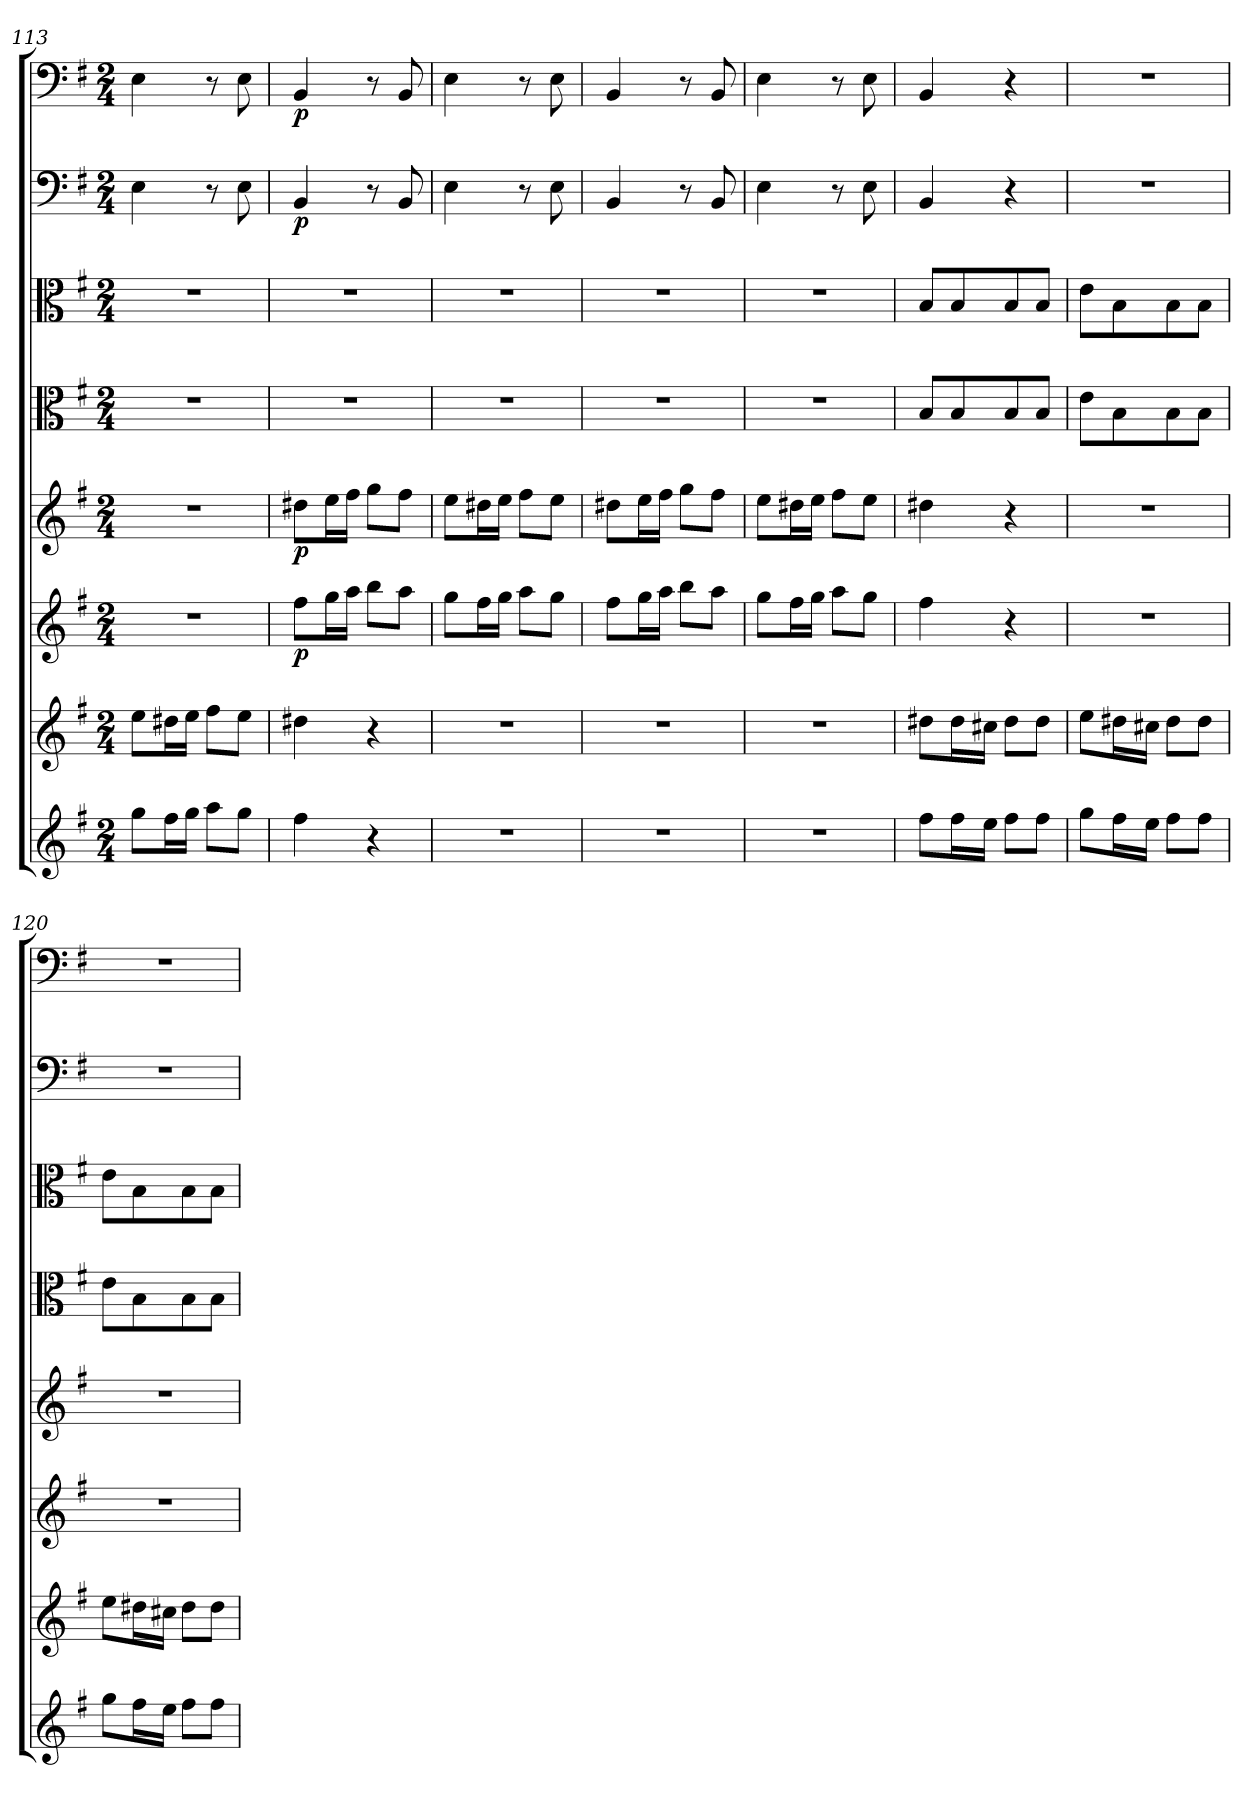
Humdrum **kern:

**kern	**kern	**kern	**dynam	**kern	**dynam	**kern	**kern	**kern	**dynam	**kern	**dynam
*part8	*part7	*part6	*part6	*part5	*part5	*part4	*part3	*part2	*part2	*part1	*part1
*staff8	*staff7	*staff6	*staff6	*staff5	*staff5	*staff4	*staff3	*staff2	*staff2	*staff1	*staff1
*clefG2	*clefG2	*clefG2	*	*clefG2	*	*clefC3	*clefC3	*clefF4	*	*clefF4	*
*k[f#]	*k[f#]	*k[f#]	*	*k[f#]	*	*k[f#]	*k[f#]	*k[f#]	*	*k[f#]	*
*e:	*e:	*e:	*	*e:	*	*e:	*e:	*e:	*	*e:	*
*M2/4	*M2/4	*M2/4	*	*M2/4	*	*M2/4	*M2/4	*M2/4	*	*M2/4	*
=113	=113	=113	=113	=113	=113	=113	=113	=113	=113	=113	=113
8gg\L	8ee\L	2r	.	2r	.	2r	2r	4E\	.	4E\	.
16ff#\L	16dd#X\L	.	.	.	.	.	.	.	.	.	.
16gg\JJ	16ee\JJ	.	.	.	.	.	.	.	.	.	.
8aa\L	8ff#\L	.	.	.	.	.	.	8r	.	8r	.
8gg\J	8ee\J	.	.	.	.	.	.	8E\	.	8E\	.
=114	=114	=114	=114	=114	=114	=114	=114	=114	=114	=114	=114
4ff#\	4dd#X\	8ff#\L	p	8dd#X\L	p	2r	2r	4BB/	p	4BB/	p
.	.	16gg\L	.	16ee\L	.	.	.	.	.	.	.
.	.	16aa\JJ	.	16ff#\JJ	.	.	.	.	.	.	.
4r	4r	8bb\L	.	8gg\L	.	.	.	8r	.	8r	.
.	.	8aa\J	.	8ff#\J	.	.	.	8BB/	.	8BB/	.
=115	=115	=115	=115	=115	=115	=115	=115	=115	=115	=115	=115
2r	2r	8gg\L	.	8ee\L	.	2r	2r	4E\	.	4E\	.
.	.	16ff#\L	.	16dd#X\L	.	.	.	.	.	.	.
.	.	16gg\JJ	.	16ee\JJ	.	.	.	.	.	.	.
.	.	8aa\L	.	8ff#\L	.	.	.	8r	.	8r	.
.	.	8gg\J	.	8ee\J	.	.	.	8E\	.	8E\	.
=116	=116	=116	=116	=116	=116	=116	=116	=116	=116	=116	=116
2r	2r	8ff#\L	.	8dd#X\L	.	2r	2r	4BB/	.	4BB/	.
.	.	16gg\L	.	16ee\L	.	.	.	.	.	.	.
.	.	16aa\JJ	.	16ff#\JJ	.	.	.	.	.	.	.
.	.	8bb\L	.	8gg\L	.	.	.	8r	.	8r	.
.	.	8aa\J	.	8ff#\J	.	.	.	8BB/	.	8BB/	.
=117	=117	=117	=117	=117	=117	=117	=117	=117	=117	=117	=117
2r	2r	8gg\L	.	8ee\L	.	2r	2r	4E\	.	4E\	.
.	.	16ff#\L	.	16dd#X\L	.	.	.	.	.	.	.
.	.	16gg\JJ	.	16ee\JJ	.	.	.	.	.	.	.
.	.	8aa\L	.	8ff#\L	.	.	.	8r	.	8r	.
.	.	8gg\J	.	8ee\J	.	.	.	8E\	.	8E\	.
=118	=118	=118	=118	=118	=118	=118	=118	=118	=118	=118	=118
8ff#\L	8dd#X\L	4ff#\	.	4dd#X\	.	8B/L	8B/L	4BB/	.	4BB/	.
16ff#\L	16dd#\L	.	.	.	.	8B/	8B/	.	.	.	.
16ee\JJ	16cc#X\JJ	.	.	.	.	.	.	.	.	.	.
8ff#\L	8dd#\L	4r	.	4r	.	8B/	8B/	4r	.	4r	.
8ff#\J	8dd#\J	.	.	.	.	8B/J	8B/J	.	.	.	.
=119	=119	=119	=119	=119	=119	=119	=119	=119	=119	=119	=119
8gg\L	8ee\L	2r	.	2r	.	8e\L	8e\L	2r	.	2r	.
16ff#\L	16dd#X\L	.	.	.	.	8B\	8B\	.	.	.	.
16ee\JJ	16cc#X\JJ	.	.	.	.	.	.	.	.	.	.
8ff#\L	8dd#\L	.	.	.	.	8B\	8B\	.	.	.	.
8ff#\J	8dd#\J	.	.	.	.	8B\J	8B\J	.	.	.	.
=120	=120	=120	=120	=120	=120	=120	=120	=120	=120	=120	=120
8gg\L	8ee\L	2r	.	2r	.	8e\L	8e\L	2r	.	2r	.
16ff#\L	16dd#X\L	.	.	.	.	8B\	8B\	.	.	.	.
16ee\JJ	16cc#X\JJ	.	.	.	.	.	.	.	.	.	.
8ff#\L	8dd#\L	.	.	.	.	8B\	8B\	.	.	.	.
8ff#\J	8dd#\J	.	.	.	.	8B\J	8B\J	.	.	.	.
=	=	=	=	=	=	=	=	=	=	=	=
*-	*-	*-	*-	*-	*-	*-	*-	*-	*-	*-	*-
